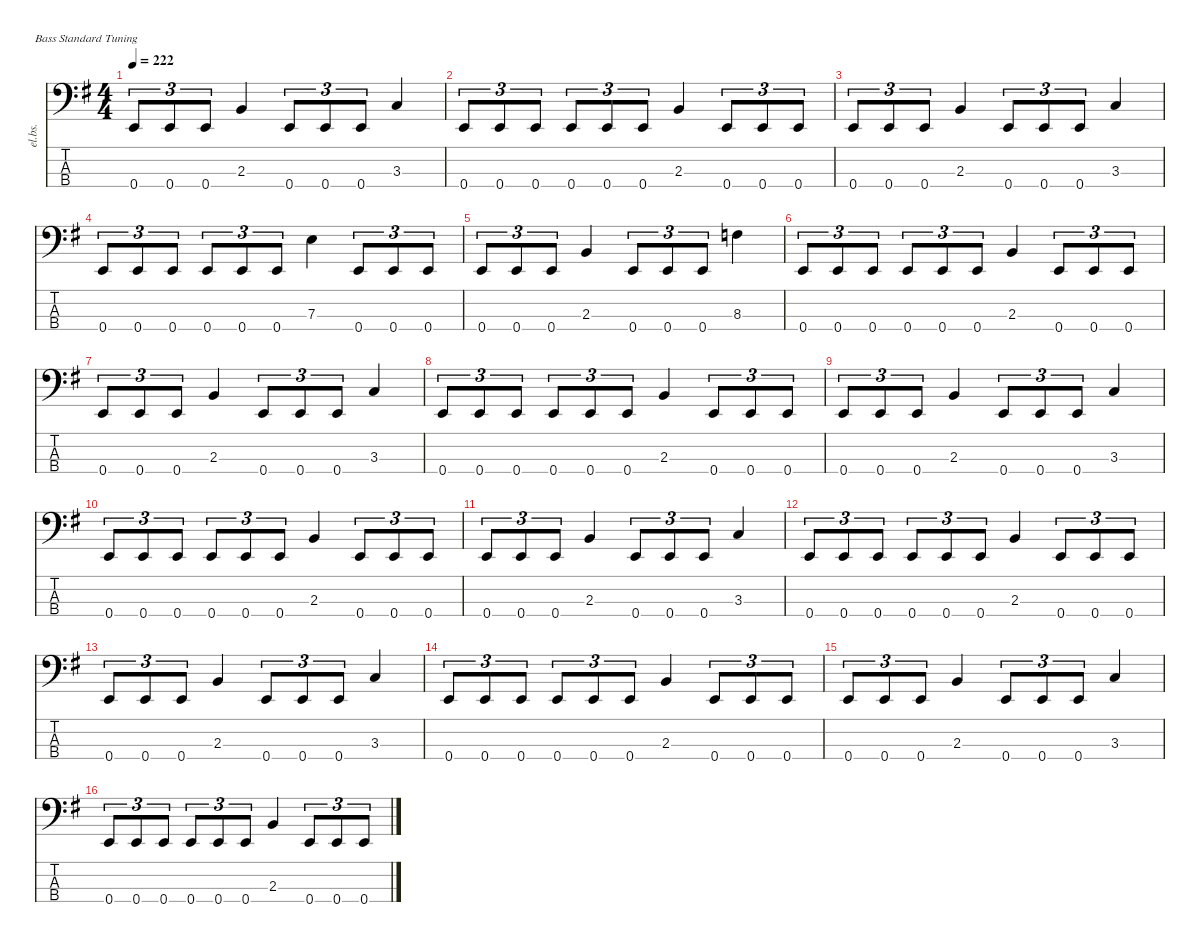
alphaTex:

\defaultSystemsLayout 4
\hideDynamics
\bracketExtendMode nobrackets
\otherSystemsTrackNameOrientation horizontal
\track ("Jason Newsted" "el.bs.") {defaultSystemsLayout 8 instrument electricbasspick}
\staff {score tabs}
\tuning (G2 D2 A1 E1)
\ts (4 4)
\tempo 222
\clef f4
\ks eminor
0.4{acc forcenatural}.8{tu (3 2) dy f beam Up} 0.4{acc forcenatural}.8{tu (3 2) beam Up} 0.4{acc forcenatural}.8{tu (3 2) beam Up} 2.3{acc forcenatural}.4{beam Up} 0.4{acc forcenatural}.8{tu (3 2) beam Up} 0.4{acc forcenatural}.8{tu (3 2) beam Up} 0.4{acc forcenatural}.8{tu (3 2) beam Up} 3.3{acc forcenatural}.4{beam Up} |
0.4{acc forcenatural}.8{tu (3 2) beam Up} 0.4{acc forcenatural}.8{tu (3 2) beam Up} 0.4{acc forcenatural}.8{tu (3 2) beam Up} 0.4{acc forcenatural}.8{tu (3 2) beam Up} 0.4{acc forcenatural}.8{tu (3 2) beam Up} 0.4{acc forcenatural}.8{tu (3 2) beam Up} 2.3{acc forcenatural}.4{beam Up} 0.4{acc forcenatural}.8{tu (3 2) beam Up} 0.4{acc forcenatural}.8{tu (3 2) beam Up} 0.4{acc forcenatural}.8{tu (3 2) beam Up} |
0.4{acc forcenatural}.8{tu (3 2) beam Up} 0.4{acc forcenatural}.8{tu (3 2) beam Up} 0.4{acc forcenatural}.8{tu (3 2) beam Up} 2.3{acc forcenatural}.4{beam Up} 0.4{acc forcenatural}.8{tu (3 2) beam Up} 0.4{acc forcenatural}.8{tu (3 2) beam Up} 0.4{acc forcenatural}.8{tu (3 2) beam Up} 3.3{acc forcenatural}.4{beam Up} |
0.4{acc forcenatural}.8{tu (3 2) beam Up} 0.4{acc forcenatural}.8{tu (3 2) beam Up} 0.4{acc forcenatural}.8{tu (3 2) beam Up} 0.4{acc forcenatural}.8{tu (3 2) beam Up} 0.4{acc forcenatural}.8{tu (3 2) beam Up} 0.4{acc forcenatural}.8{tu (3 2) beam Up} 7.3{acc forcenatural}.4{beam Down} 0.4{acc forcenatural}.8{tu (3 2) beam Up} 0.4{acc forcenatural}.8{tu (3 2) beam Up} 0.4{acc forcenatural}.8{tu (3 2) beam Up} |
0.4{acc forcenatural}.8{tu (3 2) beam Up} 0.4{acc forcenatural}.8{tu (3 2) beam Up} 0.4{acc forcenatural}.8{tu (3 2) beam Up} 2.3{acc forcenatural}.4{beam Up} 0.4{acc forcenatural}.8{tu (3 2) beam Up} 0.4{acc forcenatural}.8{tu (3 2) beam Up} 0.4{acc forcenatural}.8{tu (3 2) beam Up} 8.3{acc forcenatural}.4{beam Down} |
0.4{acc forcenatural}.8{tu (3 2) beam Up} 0.4{acc forcenatural}.8{tu (3 2) beam Up} 0.4{acc forcenatural}.8{tu (3 2) beam Up} 0.4{acc forcenatural}.8{tu (3 2) beam Up} 0.4{acc forcenatural}.8{tu (3 2) beam Up} 0.4{acc forcenatural}.8{tu (3 2) beam Up} 2.3{acc forcenatural}.4{beam Up} 0.4{acc forcenatural}.8{tu (3 2) beam Up} 0.4{acc forcenatural}.8{tu (3 2) beam Up} 0.4{acc forcenatural}.8{tu (3 2) beam Up} |
0.4{acc forcenatural}.8{tu (3 2) beam Up} 0.4{acc forcenatural}.8{tu (3 2) beam Up} 0.4{acc forcenatural}.8{tu (3 2) beam Up} 2.3{acc forcenatural}.4{beam Up} 0.4{acc forcenatural}.8{tu (3 2) beam Up} 0.4{acc forcenatural}.8{tu (3 2) beam Up} 0.4{acc forcenatural}.8{tu (3 2) beam Up} 3.3{acc forcenatural}.4{beam Up} |
0.4{acc forcenatural}.8{tu (3 2) beam Up} 0.4{acc forcenatural}.8{tu (3 2) beam Up} 0.4{acc forcenatural}.8{tu (3 2) beam Up} 0.4{acc forcenatural}.8{tu (3 2) beam Up} 0.4{acc forcenatural}.8{tu (3 2) beam Up} 0.4{acc forcenatural}.8{tu (3 2) beam Up} 2.3{acc forcenatural}.4{beam Up} 0.4{acc forcenatural}.8{tu (3 2) beam Up} 0.4{acc forcenatural}.8{tu (3 2) beam Up} 0.4{acc forcenatural}.8{tu (3 2) beam Up} |
0.4{acc forcenatural}.8{tu (3 2) beam Up} 0.4{acc forcenatural}.8{tu (3 2) beam Up} 0.4{acc forcenatural}.8{tu (3 2) beam Up} 2.3{acc forcenatural}.4{beam Up} 0.4{acc forcenatural}.8{tu (3 2) beam Up} 0.4{acc forcenatural}.8{tu (3 2) beam Up} 0.4{acc forcenatural}.8{tu (3 2) beam Up} 3.3{acc forcenatural}.4{beam Up} |
0.4{acc forcenatural}.8{tu (3 2) beam Up} 0.4{acc forcenatural}.8{tu (3 2) beam Up} 0.4{acc forcenatural}.8{tu (3 2) beam Up} 0.4{acc forcenatural}.8{tu (3 2) beam Up} 0.4{acc forcenatural}.8{tu (3 2) beam Up} 0.4{acc forcenatural}.8{tu (3 2) beam Up} 2.3{acc forcenatural}.4{beam Up} 0.4{acc forcenatural}.8{tu (3 2) beam Up} 0.4{acc forcenatural}.8{tu (3 2) beam Up} 0.4{acc forcenatural}.8{tu (3 2) beam Up} |
0.4{acc forcenatural}.8{tu (3 2) beam Up} 0.4{acc forcenatural}.8{tu (3 2) beam Up} 0.4{acc forcenatural}.8{tu (3 2) beam Up} 2.3{acc forcenatural}.4{beam Up} 0.4{acc forcenatural}.8{tu (3 2) beam Up} 0.4{acc forcenatural}.8{tu (3 2) beam Up} 0.4{acc forcenatural}.8{tu (3 2) beam Up} 3.3{acc forcenatural}.4{beam Up} |
0.4{acc forcenatural}.8{tu (3 2) beam Up} 0.4{acc forcenatural}.8{tu (3 2) beam Up} 0.4{acc forcenatural}.8{tu (3 2) beam Up} 0.4{acc forcenatural}.8{tu (3 2) beam Up} 0.4{acc forcenatural}.8{tu (3 2) beam Up} 0.4{acc forcenatural}.8{tu (3 2) beam Up} 2.3{acc forcenatural}.4{beam Up} 0.4{acc forcenatural}.8{tu (3 2) beam Up} 0.4{acc forcenatural}.8{tu (3 2) beam Up} 0.4{acc forcenatural}.8{tu (3 2) beam Up} |
0.4{acc forcenatural}.8{tu (3 2) beam Up} 0.4{acc forcenatural}.8{tu (3 2) beam Up} 0.4{acc forcenatural}.8{tu (3 2) beam Up} 2.3{acc forcenatural}.4{beam Up} 0.4{acc forcenatural}.8{tu (3 2) beam Up} 0.4{acc forcenatural}.8{tu (3 2) beam Up} 0.4{acc forcenatural}.8{tu (3 2) beam Up} 3.3{acc forcenatural}.4{beam Up} |
0.4{acc forcenatural}.8{tu (3 2) beam Up} 0.4{acc forcenatural}.8{tu (3 2) beam Up} 0.4{acc forcenatural}.8{tu (3 2) beam Up} 0.4{acc forcenatural}.8{tu (3 2) beam Up} 0.4{acc forcenatural}.8{tu (3 2) beam Up} 0.4{acc forcenatural}.8{tu (3 2) beam Up} 2.3{acc forcenatural}.4{beam Up} 0.4{acc forcenatural}.8{tu (3 2) beam Up} 0.4{acc forcenatural}.8{tu (3 2) beam Up} 0.4{acc forcenatural}.8{tu (3 2) beam Up} |
0.4{acc forcenatural}.8{tu (3 2) beam Up} 0.4{acc forcenatural}.8{tu (3 2) beam Up} 0.4{acc forcenatural}.8{tu (3 2) beam Up} 2.3{acc forcenatural}.4{beam Up} 0.4{acc forcenatural}.8{tu (3 2) beam Up} 0.4{acc forcenatural}.8{tu (3 2) beam Up} 0.4{acc forcenatural}.8{tu (3 2) beam Up} 3.3{acc forcenatural}.4{beam Up} |
0.4{acc forcenatural}.8{tu (3 2) beam Up} 0.4{acc forcenatural}.8{tu (3 2) beam Up} 0.4{acc forcenatural}.8{tu (3 2) beam Up} 0.4{acc forcenatural}.8{tu (3 2) beam Up} 0.4{acc forcenatural}.8{tu (3 2) beam Up} 0.4{acc forcenatural}.8{tu (3 2) beam Up} 2.3{acc forcenatural}.4{beam Up} 0.4{acc forcenatural}.8{tu (3 2) beam Up} 0.4{acc forcenatural}.8{tu (3 2) beam Up} 0.4{acc forcenatural}.8{tu (3 2) beam Up}
